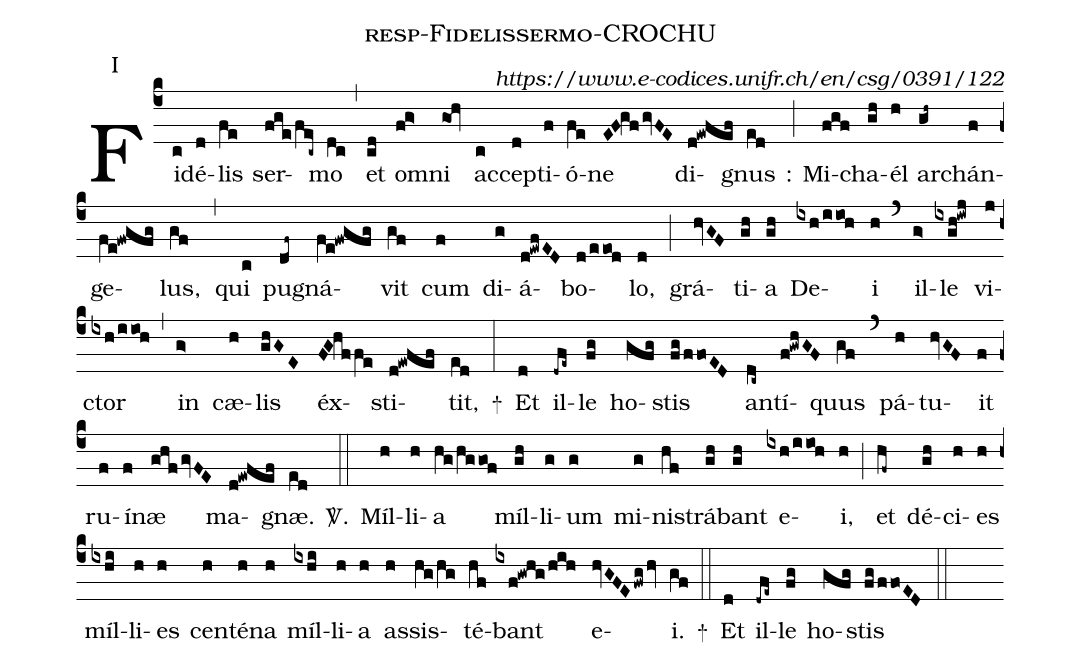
name: resp-Fidelissermo-CROCHU;
commentary: https://www.e-codices.unifr.ch/en/csg/0391/122;
annotation: I;
%%
(c4) Fi(c)dé(d)lis(fe) ser(fge/fec~)mo(dc) (,) et(cd) om(fg>)ni(gOh) ac(c)cep(d)ti(f)ó(fe)ne(EF!gf/gvFE) di(d!ewfef)gnus(ed) :(;) Mi(fgf)cha(gh)él(h) ar(gh~)chán(f)ge(fe!fwgfg)lus,(gf) (,) qui(c) pu(df~)gná(fe!fwgfg)vit(gf) cum(f) di(g)á(d!ewfED)bo(d/eeod)lo,(d) (;) grá(hvGF)ti(gh)a(gh) De(ixh/iioh)i(h) (`) il(g>)le(ixgh!iwj) vi(j)ctor(ixh/iioh) (,) in(g>) cæ(h)lis(ghGE) éx(FG!hffe)sti(d!ewfef)tit,(ed)

+(:)
Et(d) il(-dfe~)le(fg) ho(gfg)stis(fg/ffoED) an(dc~)tí(f!gwhGF)quus(gf) (`) pá(h)tu(hvGF)it(f) ru(f)í(f)næ(ghf/gvFE) ma(d!ewfef)gnæ.(ed) <sp>V/</sp>.(::)

Míl(h)li(h)a(hg/hggof) míl(gh)li(g)um(g) mi(g)ni(hf)strá(gh)bant(gh) e(ixh/iioh)i,(h) (;) et(hf~) dé(gh)ci(h)es(h) míl(ixhi)li(h)es(h) cen(h)té(h)na(h) míl(ixhi)li(h)a(h) as(h)sis(hg/hg)té(hf)bant(ixf!gwhg/hih) e(hvGFEfwg/hv)i.(gf) +(::)
Et(d) il(-dfe~)le(fg) ho(gfg)stis(fg/ffoED) (::)
